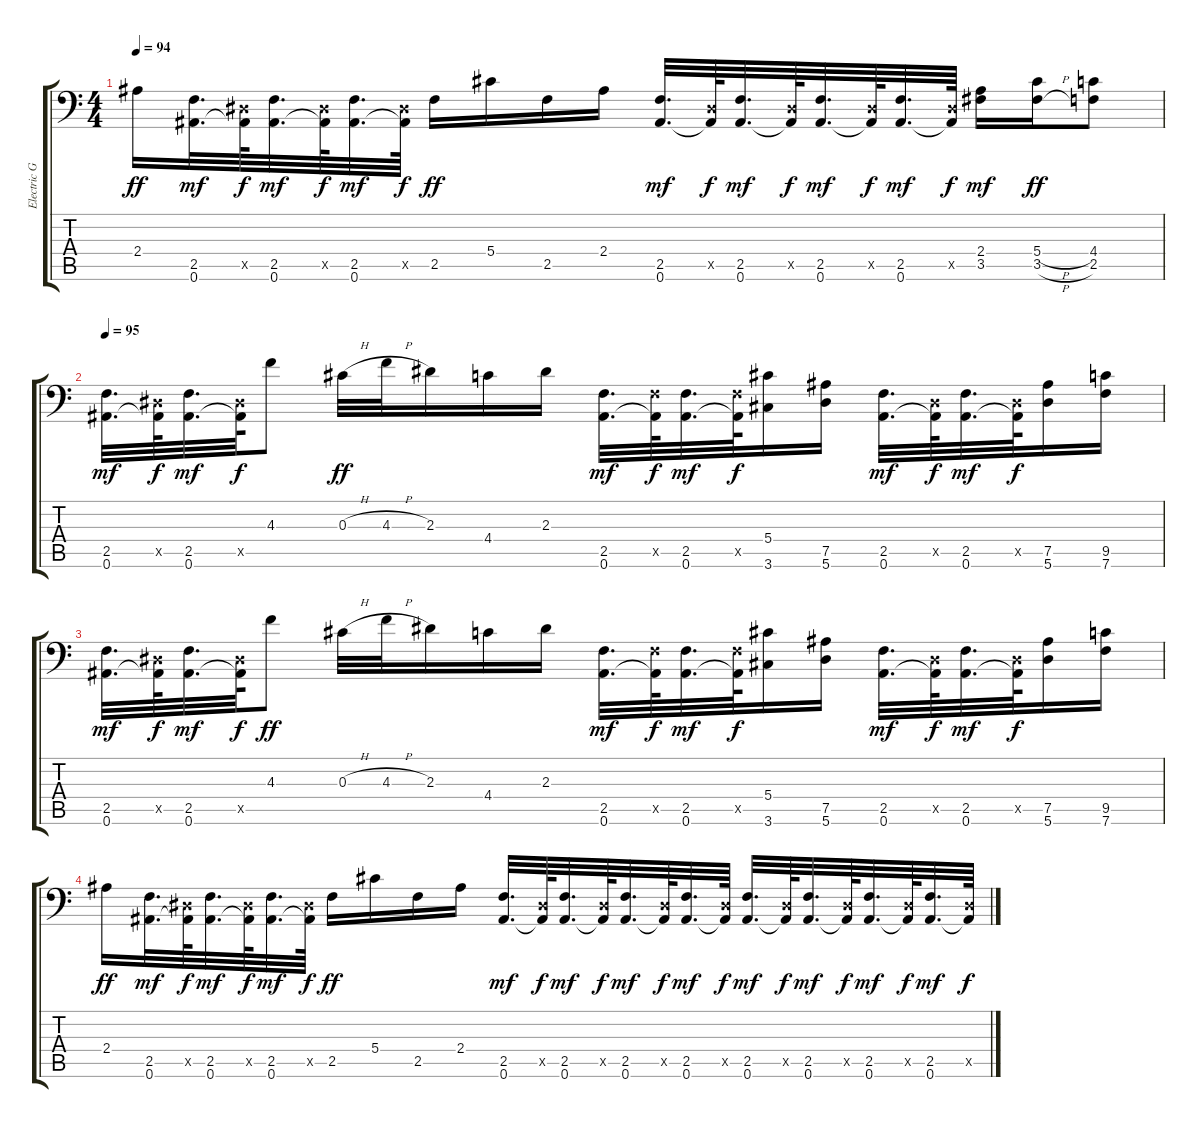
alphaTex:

\track ("Electric Guitar 4" "Electric G") {instrument distortionguitar}
\staff {score tabs}
\tuning (Bb3 F3 Db3 Ab2 Eb2 Bb1) {hide}
\ts (4 4)
\tempo 94
\clef f4
\ks c
2.4.16{dy ff} (2.5 0.6).32{d dy mf} (0.5{x} 0.6{t}).64{dy f} (2.5 0.6).32{d dy mf} (0.5{x} 0.6{t}).64{dy f} (2.5 0.6).32{d dy mf} (0.5{x} 0.6{t}).64{dy f} 2.5.16{dy ff} 5.4.16 2.5.16 2.4.16 (2.5 0.6).32{d dy mf} (0.5{x} 0.6{t}).64{dy f} (2.5 0.6).32{d dy mf} (0.5{x} 0.6{t}).64{dy f} (2.5 0.6).32{d dy mf} (0.5{x} 0.6{t}).64{dy f} (2.5 0.6).32{d dy mf} (0.5{x} 0.6{t}).64{dy f} (2.4 3.5).16{dy mf} (5.4{h} 3.5{h}).16{dy ff} (4.4 2.5).8 |
\tempo 95
(2.5 0.6).32{d dy mf} (0.5{x} 0.6{t}).64{dy f} (2.5 0.6).32{d dy mf} (0.5{x} 0.6{t}).64{dy f} 4.3.8 0.3{h}.32{dy ff} 4.3{h}.32 2.3.16 4.4.16 2.3.16 (2.5 0.6).32{d dy mf} (2.5{x} 0.6{t}).64{dy f} (2.5 0.6).32{d dy mf} (2.5{x} 0.6{t}).64{dy f} (5.4 3.6).16 (7.5 5.6).16 (2.5 0.6).32{d dy mf} (0.5{x} 0.6{t}).64{dy f} (2.5 0.6).32{d dy mf} (0.5{x} 0.6{t}).64{dy f} (7.5 5.6).16 (9.5 7.6).16 |
(2.5 0.6).32{d dy mf} (0.5{x} 0.6{t}).64{dy f} (2.5 0.6).32{d dy mf} (0.5{x} 0.6{t}).64{dy f} 4.3.8{dy ff} 0.3{h}.32 4.3{h}.32 2.3.16 4.4.16 2.3.16 (2.5 0.6).32{d dy mf} (2.5{x} 0.6{t}).64{dy f} (2.5 0.6).32{d dy mf} (2.5{x} 0.6{t}).64{dy f} (5.4 3.6).16 (7.5 5.6).16 (2.5 0.6).32{d dy mf} (0.5{x} 0.6{t}).64{dy f} (2.5 0.6).32{d dy mf} (0.5{x} 0.6{t}).64{dy f} (7.5 5.6).16 (9.5 7.6).16 |
2.4.16{dy ff} (2.5 0.6).32{d dy mf} (0.5{x} 0.6{t}).64{dy f} (2.5 0.6).32{d dy mf} (0.5{x} 0.6{t}).64{dy f} (2.5 0.6).32{d dy mf} (0.5{x} 0.6{t}).64{dy f} 2.5.16{dy ff} 5.4.16 2.5.16 2.4.16 (2.5 0.6).32{d dy mf} (0.5{x} 0.6{t}).64{dy f} (2.5 0.6).32{d dy mf} (0.5{x} 0.6{t}).64{dy f} (2.5 0.6).32{d dy mf} (0.5{x} 0.6{t}).64{dy f} (2.5 0.6).32{d dy mf} (0.5{x} 0.6{t}).64{dy f} (2.5 0.6).32{d dy mf} (0.5{x} 0.6{t}).64{dy f} (2.5 0.6).32{d dy mf} (0.5{x} 0.6{t}).64{dy f} (2.5 0.6).32{d dy mf} (0.5{x} 0.6{t}).64{dy f} (2.5 0.6).32{d dy mf} (0.5{x} 0.6{t}).64{dy f}
